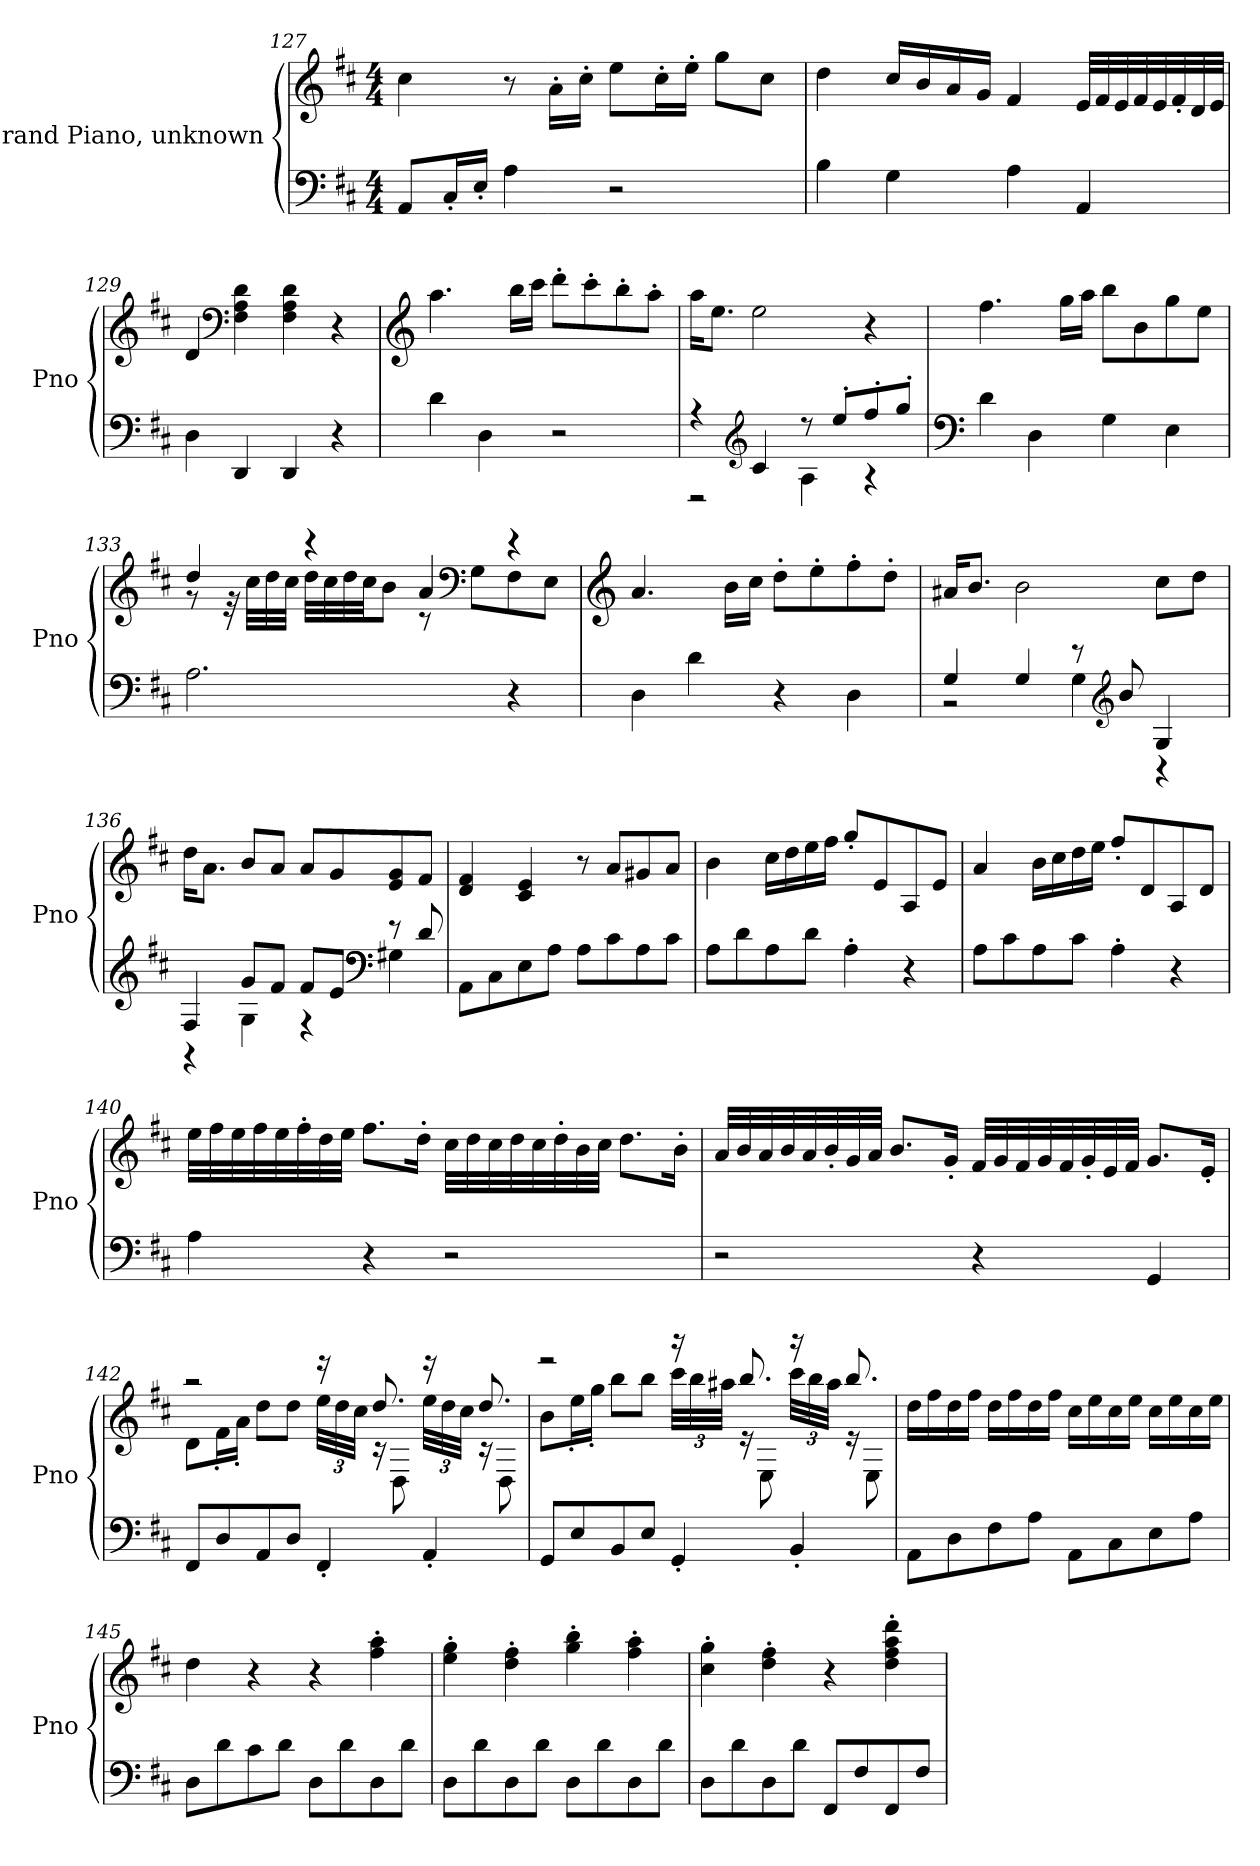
**kern	**kern
*part1	*part1
*staff2	*staff1
*I"Grand Piano, unknown	*
*I'Pno	*
!!LO:LB:g=z
*clefF4	*clefG2
*k[f#c#]	*k[f#c#]
*M4/4	*M4/4
=127	=127
8AA/L	4cc#\
16C#'/L	.
16E'/JJ	.
4A\	8r
.	16a'\LL
.	16cc#'\JJ
2r	8ee\L
.	16cc#'\L
.	16ee'\JJ
.	8gg\L
.	8cc#\J
=128	=128
4B\	4dd\
4G\	16cc#/LL
.	16b/
.	16a/
.	16g/JJ
4A\	4f#/
4AA/	32e/LLL
.	32f#/
.	32e/
.	32f#/
.	32e/
.	32f#'/
.	32d/
.	32e/JJJ
=129	=129
4D\	4d/
*	*clefF4
4DD/	4F#\ 4A\ 4d\
4DD/	4F#\ 4A\ 4d\
4r	4r
=130	=130
*	*clefG2
4d\	4.aa\
4D\	.
.	16bb\LL
.	16ccc#\JJ
2r	8ddd'\L
.	8ccc#'\
.	8bb'\
.	8aa'\J
!!LO:LB:g=z
=131	=131
*^	*
4r	2r	16aa\KL
.	.	8.ee\J
*clefG2	*	*
4c#/	.	2ee\
8r	4A\	.
8ee'/L	.	.
8ff#'/	4r	4r
8gg'/J	.	.
*v	*v	*
=132	=132
*clefF4	*
4d\	4.ff#\
4D\	.
.	16gg\LL
.	16aa\JJ
4G\	8bb\L
.	8b\
4E\	8gg\
.	8ee\J
=133	=133
*	*^
2.A\	4dd/	8r
.	.	32r
.	.	32cc#\LLL
.	.	32dd\
.	.	32cc#\JJJ
.	4r	32dd\LLL
.	.	32cc#\
.	.	32dd\
.	.	32cc#\JJ
.	.	8b\J
.	4a/	8r
*	*clefF4	*
.	.	8G\L
4r	4r	8F#\
.	.	8E\J
*	*v	*v
=134	=134
*	*clefG2
4D\	4.a/
4d\	.
.	16b\LL
.	16cc#\JJ
4r	8dd'\L
.	8ee'\
4D\	8ff#'\
.	8dd'\J
!!LO:PB:g=z
=135	=135
*^	*
4G/	2r	16a#X/KL
.	.	8.b/J
4G/	.	2b\
8r	4G\	.
*clefG2	*	*
8b/	.	.
4G/	4r	8cc#\L
.	.	8dd\J
=136	=136	=136
4F#/	4r	16dd\KL
.	.	8.a\J
8g/L	4G\	8b/L
8f#/J	.	8a/J
8f#/L	4r	8a/L
8e/J	.	8g/
*clefF4	*	*
8r	4G#X\	8e/ 8g/
8d/	.	8f#/J
*v	*v	*
=137	=137
8AA\L	4d/ 4f#/
8C#\	.
8E\	4c#/ 4e/
8A\J	.
8A\L	8r
8c#\	8a/L
8A\	8g#X/
8c#\J	8a/J
=138	=138
8A\L	4b\
8d\	.
8A\	16cc#\LL
.	16dd\
8d\J	16ee\
.	16ff#\JJ
4A'\	8gg'/L
.	8e/
4r	8A/
.	8e/J
!!LO:LB:g=z
=139	=139
8A\L	4a/
8c#\	.
8A\	16b\LL
.	16cc#\
8c#\J	16dd\
.	16ee\JJ
4A'\	8ff#'/L
.	8d/
4r	8A/
.	8d/J
=140	=140
4A\	32ee\LLL
.	32ff#\
.	32ee\
.	32ff#\
.	32ee\
.	32ff#'\
.	32dd\
.	32ee\JJJ
4r	8.ff#\L
.	16dd'\Jk
2r	32cc#\LLL
.	32dd\
.	32cc#\
.	32dd\
.	32cc#\
.	32dd'\
.	32b\
.	32cc#\JJJ
.	8.dd\L
.	16b'\Jk
!!LO:LB:g=z
=141	=141
2r	32a/LLL
.	32b/
.	32a/
.	32b/
.	32a/
.	32b'/
.	32g/
.	32a/JJJ
.	8.b/L
.	16g'/Jk
4r	32f#/LLL
.	32g/
.	32f#/
.	32g/
.	32f#/
.	32g'/
.	32e/
.	32f#/JJJ
4GG/	8.g/L
.	16e'/Jk
=142	=142
*	*^
8FF#/L	2r	8d\L
8D/	.	16f#'\L
.	.	16a'\JJ
8AA/	.	8dd\L
8D/J	.	8dd\J
*	*	*Xbrackettup
4FF#'/	16r	48ee\LLL
.	.	48dd\
.	.	48cc#\JJJ
.	8.dd/	16r
.	.	8D\
4AA'/	16r	48ee\LLL
.	.	48dd\
.	.	48cc#\JJJ
.	8.dd/	16r
.	.	8D\
!!LO:LB:g=z	!!
=143	=143	=143
8GG/L	2r	8b\L
8E/	.	16ee'\L
.	.	16gg'\JJ
8BB/	.	8bb\L
8E/J	.	8bb\J
4GG'/	16r	48ccc#\LLL
.	.	48bb\
.	.	48aa#X\JJJ
.	8.bb/	16r
.	.	8E\
4BB'/	16r	48ccc#\LLL
.	.	48bb\
.	.	48aa#\JJJ
.	8.bb/	16r
.	.	8E\
*	*v	*v
=144	=144
8AA\L	16dd\LL
.	16ff#\
8D\	16dd\
.	16ff#\JJ
8F#\	16dd\LL
.	16ff#\
8A\J	16dd\
.	16ff#\JJ
8AA\L	16cc#\LL
.	16ee\
8C#\	16cc#\
.	16ee\JJ
8E\	16cc#\LL
.	16ee\
8A\J	16cc#\
.	16ee\JJ
=145	=145
8D\L	4dd\
8d\	.
8c#\	4r
8d\J	.
8D\L	4r
8d\	.
8D\	4ff#\' 4aa\'
8d\J	.
!!LO:LB:g=z
=146	=146
8D\L	4ee\' 4gg\'
8d\	.
8D\	4dd\' 4ff#\'
8d\J	.
8D\L	4gg\' 4bb\'
8d\	.
8D\	4ff#\' 4aa\'
8d\J	.
=147	=147
8D\L	4cc#\' 4gg\'
8d\	.
8D\	4dd\' 4ff#\'
8d\J	.
8FF#/L	4r
8F#/	.
8FF#/	4dd\' 4ff#\' 4aa\' 4ddd\'
8F#/J	.
=	=
*-	*-
